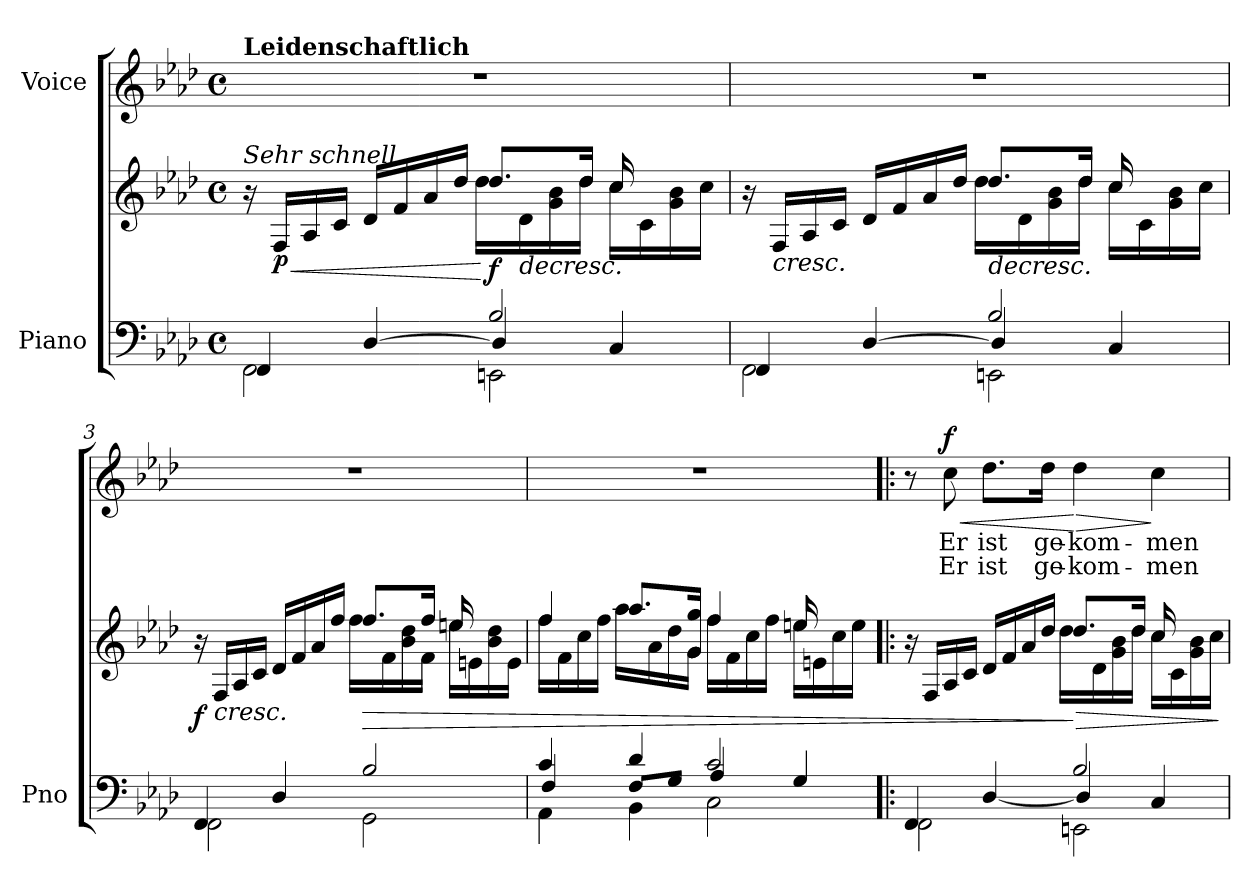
**kern	**kern	**dynam	**kern	**text	**text	**dynam
*part2	*part2	*part2	*part1	*part1	*part1	*part1
*staff3	*staff2	*staff2/3	*staff1	*staff1	*staff1	*staff1
*I"Piano	*	*	*I"Voice	*	*	*
*I'Pno	*	*	*	*	*	*
*clefF4	*clefG2	*	*clefG2	*	*	*
*k[b-e-a-d-]	*k[b-e-a-d-]	*	*k[b-e-a-d-]	*	*	*
*M4/4	*M4/4	*	*M4/4	*	*	*
*met(c)	*met(c)	*	*met(c)	*	*	*
=1	=1	=1	=1	=1	=1	=1
*^	*^	*	*	*	*	*
*	*^	*	*	*	*	*	*	*
!	!	!	!	!	!	!LO:TX:a:B:t=Leidenschaftlich	!	!	!
!	!	!	!LO:TX:i:t=Sehr schnell	!	!	!	!	!	!
2ryy	2FF\	4FF/	16r	2ryy	.	1r	.	.	.
!	!	!	!	!	!LO:HP:b	!	!	!	!
!	!	!	!	!	!LO:DY:n=1:b	!	!	!	!
.	.	.	16F/LL	.	< p	.	.	.	.
.	.	.	16A-/	.	.	.	.	.	.
.	.	.	16c/JJ	.	.	.	.	.	.
.	.	[4D-/	16d-/LL	.	.	.	.	.	.
.	.	.	16f/	.	.	.	.	.	.
.	.	.	16a-/	.	.	.	.	.	.
.	.	.	16dd-/JJ	.	.	.	.	.	.
!	!	!	!	!	!LO:DY:n=2:b	!	!	!	!
2B-/	2EEn\	4D-/]	8.dd-/L	16dd-\LL	[ f	.	.	.	.
!	!	!	!	!	!LO:HP:b	!	!	!	!
.	.	.	.	16d-\	>	.	.	.	.
.	.	.	.	16g\ 16b-\	.	.	.	.	.
.	.	.	16dd-/Jk	16dd-\JJ	.	.	.	.	.
.	.	4C/	16cc/	16cc\LL	.	.	.	.	.
.	.	.	16ryy	16c\	.	.	.	.	.
.	.	.	8ryy	16g\ 16b-\	.	.	.	.	.
.	.	.	.	16cc\JJ	.	.	.	.	.
=2	=2	=2	=2	=2	=2	=2	=2	=2	=2
2ryy	2FF\	4FF/	16r	2ryy	.	1r	.	.	.
!	!	!	!	!	!LO:HP:b	!	!	!	!
.	.	.	16F/LL	.	<	.	.	.	.
.	.	.	16A-/	.	.	.	.	.	.
.	.	.	16c/JJ	.	.	.	.	.	.
.	.	[4D-/	16d-/LL	.	.	.	.	.	.
.	.	.	16f/	.	.	.	.	.	.
.	.	.	16a-/	.	.	.	.	.	.
.	.	.	16dd-/JJ	.	.	.	.	.	.
!	!	!	!	!	!LO:HP:n=1:b	!	!	!	!
2B-/	2EEn\	4D-/]	8.dd-/L	16dd-\LL	] >	.	.	.	.
.	.	.	.	16d-\	.	.	.	.	.
.	.	.	.	16g\ 16b-\	.	.	.	.	.
.	.	.	16dd-/Jk	16dd-\JJ	.	.	.	.	.
.	.	4C/	16cc/	16cc\LL	.	.	.	.	.
.	.	.	16ryy	16c\	.	.	.	.	.
.	.	.	8ryy	16g\ 16b-\	.	.	.	.	.
.	.	.	.	16cc\JJ	.	.	.	.	.
*v	*v	*v	*	*	*	*	*	*	*
*	*v	*v	*	*	*	*	*
.	.	[	.	.	.	.
=3	=3	=3	=3	=3	=3	=3
*^	*^	*	*	*	*	*
!	!	!	!	!LO:DY:b	!	!	!	!
4FF/	2FF\	16r	2ryy	f	1r	.	.	.
!	!	!	!	!LO:HP:b	!	!	!	!
.	.	16F/LL	.	<	.	.	.	.
.	.	16A-/	.	.	.	.	.	.
.	.	16c/JJ	.	.	.	.	.	.
4D-/	.	16d-/LL	.	.	.	.	.	.
.	.	16f/	.	.	.	.	.	.
.	.	16a-/	.	.	.	.	.	.
.	.	16ff/JJ	.	.	.	.	.	.
!	!	!	!	!LO:HP:n=1:b	!	!	!	!
2B-/	2GG\	8.ff/L	16ff\LL	] >	.	.	.	.
.	.	.	16f\	.	.	.	.	.
.	.	.	16b-\ 16dd-\	.	.	.	.	.
.	.	16ff/Jk	16f\JJ	.	.	.	.	.
.	.	16een/	16ee\LL	.	.	.	.	.
.	.	16ryy	16en\	.	.	.	.	.
.	.	8ryy	16b-\ 16dd-\	.	.	.	.	.
.	.	.	16e\JJ	.	.	.	.	.
*v	*v	*	*	*	*	*	*	*
*	*v	*v	*	*	*	*	*
.	.	[	.	.	.	.
=4	=4	=4	=4	=4	=4	=4
*^	*^	*	*	*	*	*
*	*^	*	*	*	*	*	*	*
4c/	4F/	4AA-\	4ff/	16ff\LL	.	1r	.	.	.
.	.	.	.	16f\	.	.	.	.	.
.	.	.	.	16cc\	.	.	.	.	.
.	.	.	.	16ff\JJ	.	.	.	.	.
4d-/	8F/L	4BB-\	8.aa-/L	16aa-\LL	.	.	.	.	.
.	.	.	.	16a-\	.	.	.	.	.
.	8G/J	.	.	16dd-\	.	.	.	.	.
.	.	.	16g/ 16gg/Jk	16g\JJ	.	.	.	.	.
2c/	4A-/	2C\	4ff/	16ff\LL	.	.	.	.	.
.	.	.	.	16f\	.	.	.	.	.
.	.	.	.	16cc\	.	.	.	.	.
.	.	.	.	16ff\JJ	.	.	.	.	.
.	4G/	.	16een/	16ee\LL	.	.	.	.	.
.	.	.	8.ryy	16en\	.	.	.	.	.
.	.	.	.	16cc\	.	.	.	.	.
.	.	.	.	16ee\JJ	.	.	.	.	.
=5!|:	=5!|:	=5!|:	=5!|:	=5!|:	=5!|:	=5!|:	=5!|:	=5!|:	=5!|:
2ryy	4FF/	2FF\	2ryy	16r	.	8r	.	.	.
.	.	.	.	16F/LL	.	.	.	.	.
!	!	!	!	!	!	!	!	!	!LO:HP:b
!	!	!	!	!	!	!	!	!	!LO:DY:n=1:a
.	.	.	.	16A-/	.	8cc\	Er	Er	< f
.	.	.	.	16c/JJ	.	.	.	.	.
.	[4D-/	.	.	16d-/LL	.	8.dd-\L	ist	ist	.
.	.	.	.	16f/	.	.	.	.	.
.	.	.	.	16a-/	.	.	.	.	.
.	.	.	.	16dd-/JJ	.	16dd-\Jk	ge-	ge-	.
!	!	!	!	!	!LO:HP:n=1:b	!	!	!	!LO:HP:n=1:b
2B-/	4D-/]	2EEn\	8.dd-/L	16dd-\LL	] >	4dd-\	-kom-	-kom-	[ >
.	.	.	.	16d-\	.	.	.	.	.
.	.	.	.	16g\ 16b-\	.	.	.	.	.
.	.	.	16dd-/Jk	16dd-\JJ	.	.	.	.	.
.	4C/	.	16cc/	16cc\LL	.	4cc\	-men	-men	]
.	.	.	8.ryy	16c\	.	.	.	.	.
.	.	.	.	16g\ 16b-\	.	.	.	.	.
.	.	.	.	16cc\JJ	.	.	.	.	.
*v	*v	*v	*	*	*	*	*	*	*
*	*v	*v	*	*	*	*	*
.	.	]	.	.	.	.
=	=	=	=	=	=	=
*-	*-	*-	*-	*-	*-	*-
